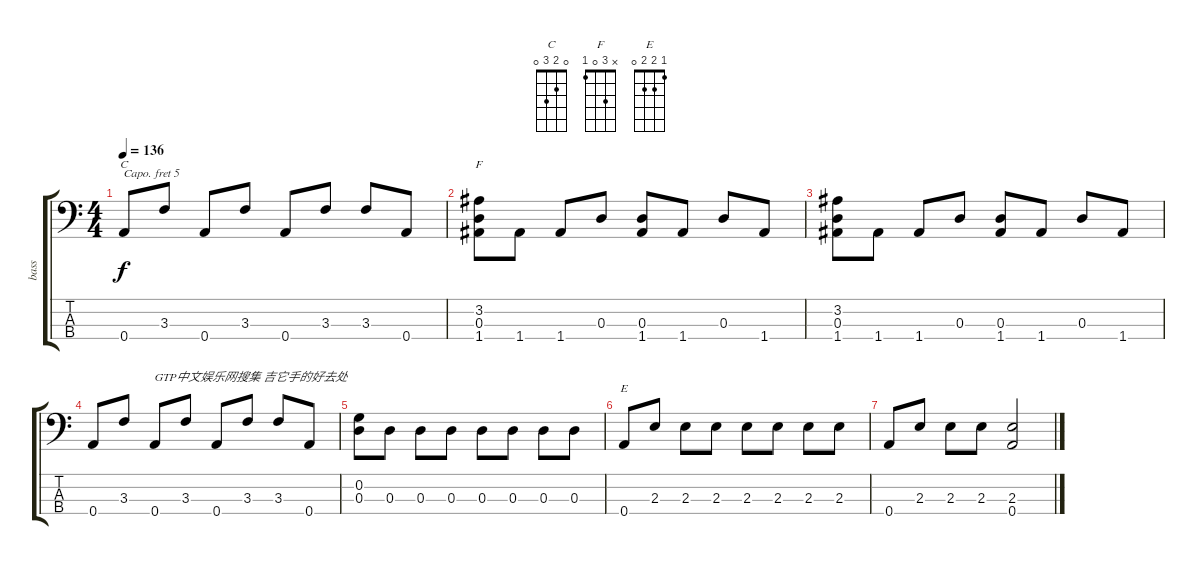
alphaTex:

\track ("bass" "bass") {instrument acousticbass}
\staff {score tabs}
\capo 5
\tuning (G2 D2 A1 E1) {hide}
\chord ("C" 0 2 3 0)
\chord ("F" x 3 0 1)
\chord ("E" 1 2 2 0)
\ts (4 4)
\tempo 136
\clef f4
\ks c
0.4.8{ch "C" dy f} 3.3.8 0.4.8 3.3.8 0.4.8 3.3.8 3.3.8 0.4.8 |
(3.2 0.3 1.4).8{ch "F"} 1.4.8 1.4.8 0.3.8 (0.3 1.4).8 1.4.8 0.3.8 1.4.8 |
(3.2 0.3 1.4).8 1.4.8 1.4.8 0.3.8 (0.3 1.4).8 1.4.8 0.3.8 1.4.8 |
0.4.8 3.3.8 0.4.8{txt "GTP中文娱乐网搜集 吉它手的好去处"} 3.3.8 0.4.8 3.3.8 3.3.8 0.4.8 |
(0.2 0.3).8 0.3.8 0.3.8 0.3.8 0.3.8 0.3.8 0.3.8 0.3.8 |
0.4.8{ch "E"} 2.3.8 2.3.8 2.3.8 2.3.8 2.3.8 2.3.8 2.3.8 |
0.4.8 2.3.8 2.3.8 2.3.8 (2.3 0.4).2
